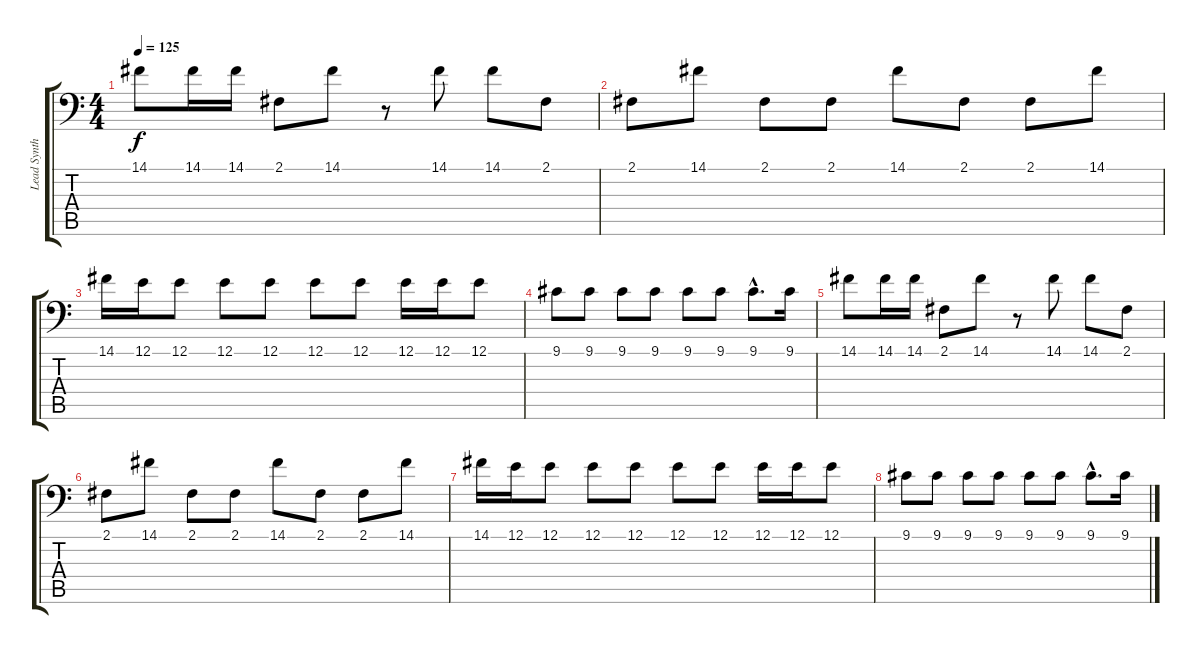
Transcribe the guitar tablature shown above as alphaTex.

\track ("Lead Synth" "Lead Synth") {instrument lead2sawtooth}
\staff {score tabs}
\tuning (E3 B2 G2 D2 A1 E1) {hide}
\ts (4 4)
\tempo 125
\clef f4
\ks c
14.1.8{dy f instrument percussiveorgan} 14.1.16 14.1.16 2.1.8 14.1.8 r.8 14.1.8 14.1.8 2.1.8 |
2.1.8 14.1.8 2.1.8 2.1.8 14.1.8 2.1.8 2.1.8 14.1.8 |
14.1.16 12.1.16 12.1.8 12.1.8 12.1.8 12.1.8 12.1.8 12.1.16 12.1.16 12.1.8 |
9.1.8 9.1.8 9.1.8 9.1.8 9.1.8 9.1.8 9.1{hac}.8{d} 9.1.16 |
14.1.8{instrument percussiveorgan} 14.1.16 14.1.16 2.1.8 14.1.8 r.8 14.1.8 14.1.8 2.1.8 |
2.1.8 14.1.8 2.1.8 2.1.8 14.1.8 2.1.8 2.1.8 14.1.8 |
14.1.16 12.1.16 12.1.8 12.1.8 12.1.8 12.1.8 12.1.8 12.1.16 12.1.16 12.1.8 |
9.1.8 9.1.8 9.1.8 9.1.8 9.1.8 9.1.8 9.1{hac}.8{d} 9.1.16
